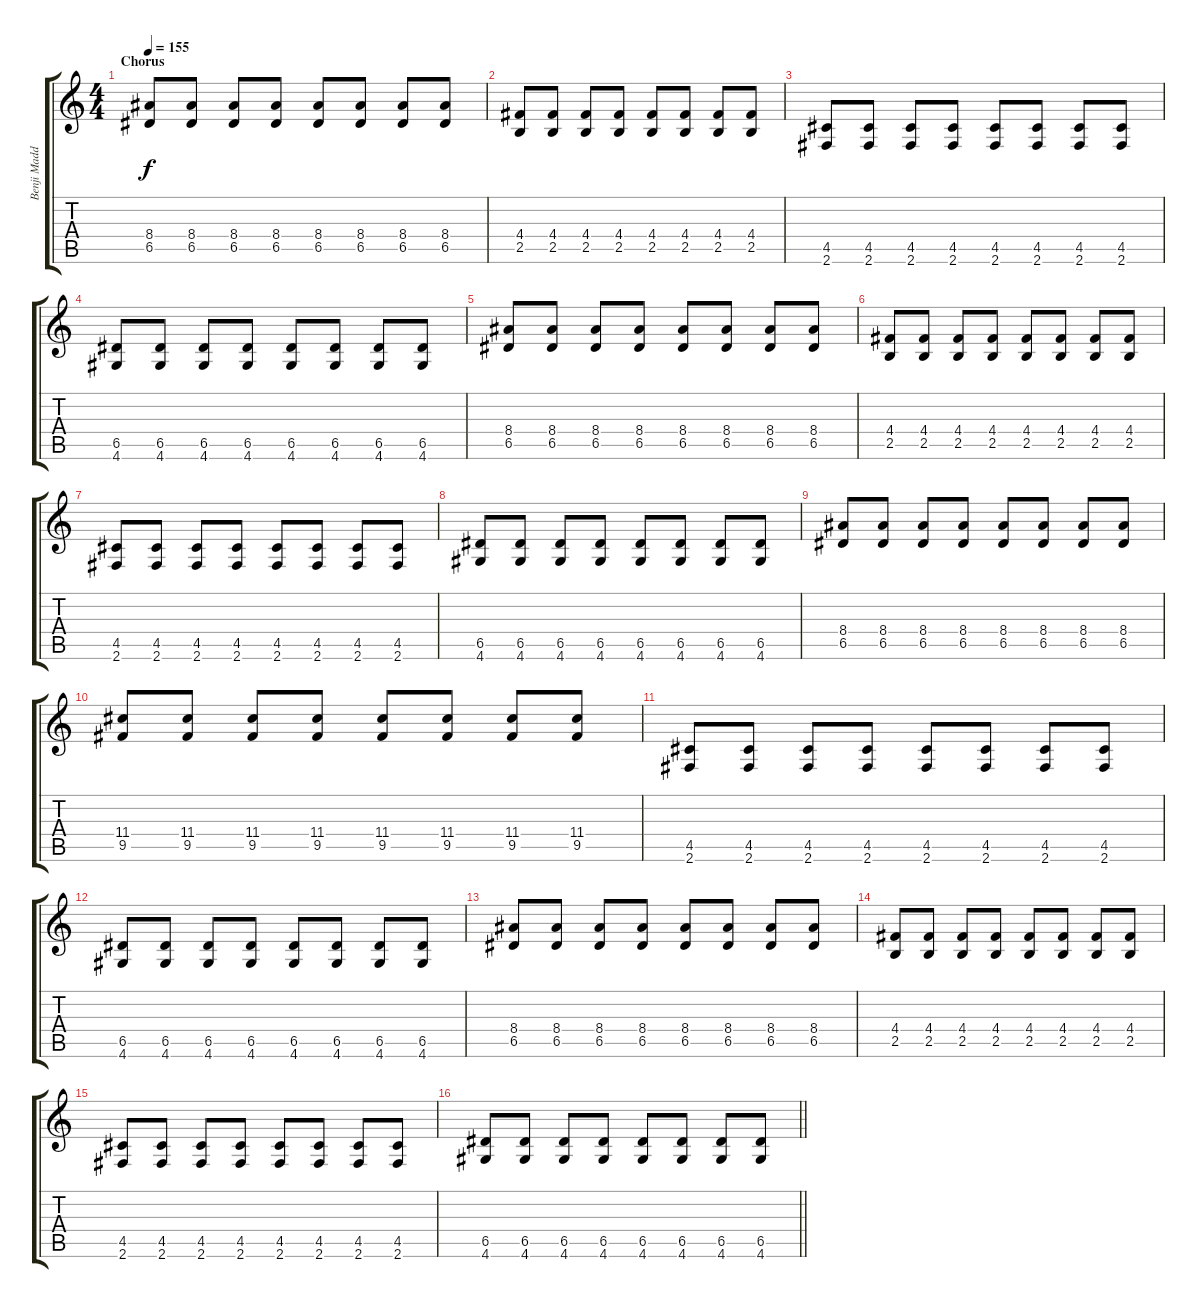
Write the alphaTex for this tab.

\track ("Benji Madden [Rhythm Guitar]" "Benji Madd") {instrument distortionguitar}
\staff {score tabs}
\tuning (E4 B3 G3 D3 A2 E2) {hide}
\ts (4 4)
\section ("" "Chorus")
\tempo 155
\clef g2
\ks c
(8.4 6.5).8{dy f} (8.4 6.5).8 (8.4 6.5).8 (8.4 6.5).8 (8.4 6.5).8 (8.4 6.5).8 (8.4 6.5).8 (8.4 6.5).8 |
(4.4 2.5).8 (4.4 2.5).8 (4.4 2.5).8 (4.4 2.5).8 (4.4 2.5).8 (4.4 2.5).8 (4.4 2.5).8 (4.4 2.5).8 |
(4.5 2.6).8 (4.5 2.6).8 (4.5 2.6).8 (4.5 2.6).8 (4.5 2.6).8 (4.5 2.6).8 (4.5 2.6).8 (4.5 2.6).8 |
(6.5 4.6).8 (6.5 4.6).8 (6.5 4.6).8 (6.5 4.6).8 (6.5 4.6).8 (6.5 4.6).8 (6.5 4.6).8 (6.5 4.6).8 |
(8.4 6.5).8 (8.4 6.5).8 (8.4 6.5).8 (8.4 6.5).8 (8.4 6.5).8 (8.4 6.5).8 (8.4 6.5).8 (8.4 6.5).8 |
(4.4 2.5).8 (4.4 2.5).8 (4.4 2.5).8 (4.4 2.5).8 (4.4 2.5).8 (4.4 2.5).8 (4.4 2.5).8 (4.4 2.5).8 |
(4.5 2.6).8 (4.5 2.6).8 (4.5 2.6).8 (4.5 2.6).8 (4.5 2.6).8 (4.5 2.6).8 (4.5 2.6).8 (4.5 2.6).8 |
(6.5 4.6).8 (6.5 4.6).8 (6.5 4.6).8 (6.5 4.6).8 (6.5 4.6).8 (6.5 4.6).8 (6.5 4.6).8 (6.5 4.6).8 |
(8.4 6.5).8 (8.4 6.5).8 (8.4 6.5).8 (8.4 6.5).8 (8.4 6.5).8 (8.4 6.5).8 (8.4 6.5).8 (8.4 6.5).8 |
(11.4 9.5).8 (11.4 9.5).8 (11.4 9.5).8 (11.4 9.5).8 (11.4 9.5).8 (11.4 9.5).8 (11.4 9.5).8 (11.4 9.5).8 |
(4.5 2.6).8 (4.5 2.6).8 (4.5 2.6).8 (4.5 2.6).8 (4.5 2.6).8 (4.5 2.6).8 (4.5 2.6).8 (4.5 2.6).8 |
(6.5 4.6).8 (6.5 4.6).8 (6.5 4.6).8 (6.5 4.6).8 (6.5 4.6).8 (6.5 4.6).8 (6.5 4.6).8 (6.5 4.6).8 |
(8.4 6.5).8 (8.4 6.5).8 (8.4 6.5).8 (8.4 6.5).8 (8.4 6.5).8 (8.4 6.5).8 (8.4 6.5).8 (8.4 6.5).8 |
(4.4 2.5).8 (4.4 2.5).8 (4.4 2.5).8 (4.4 2.5).8 (4.4 2.5).8 (4.4 2.5).8 (4.4 2.5).8 (4.4 2.5).8 |
(4.5 2.6).8 (4.5 2.6).8 (4.5 2.6).8 (4.5 2.6).8 (4.5 2.6).8 (4.5 2.6).8 (4.5 2.6).8 (4.5 2.6).8 |
\barLineRight lightlight
(6.5 4.6).8 (6.5 4.6).8 (6.5 4.6).8 (6.5 4.6).8 (6.5 4.6).8 (6.5 4.6).8 (6.5 4.6).8 (6.5 4.6).8
